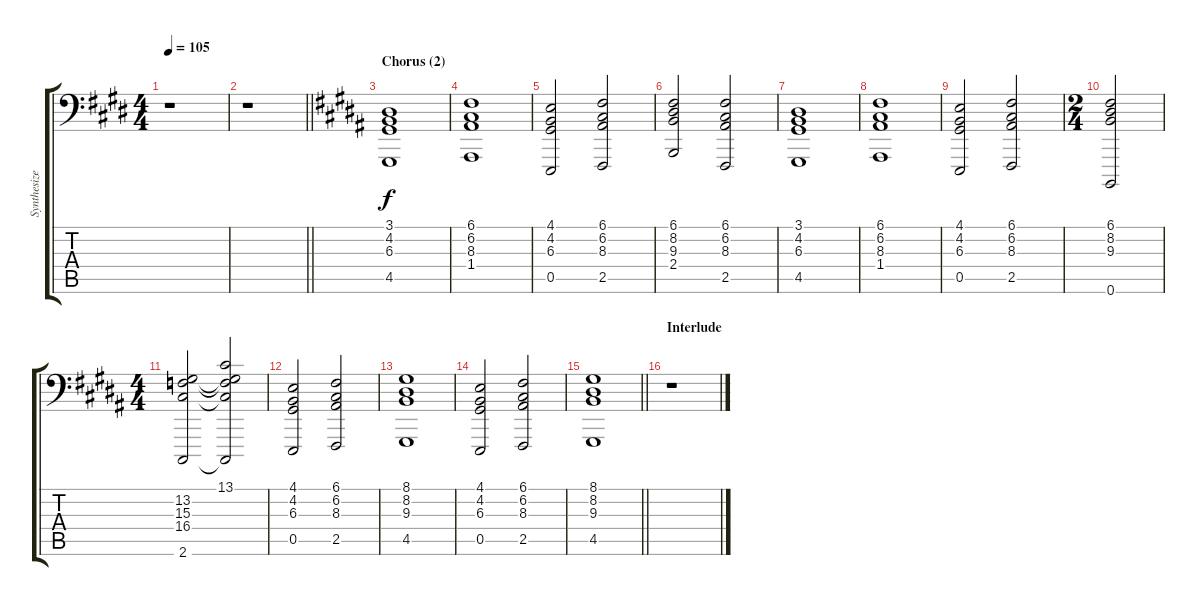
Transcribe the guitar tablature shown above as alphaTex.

\track ("Synthesizer Pad" "Synthesize") {instrument pad3polysynth}
\staff {score tabs}
\tuning (C3 G2 D2 A1 E1 B0) {hide}
\ts (4 4)
\tempo 105
\clef f4
\ks e
r.1{dy f} |
\barLineRight lightlight
r.1 |
\section ("" "Chorus (2)")
\ks g#minor
(3.1 4.2 6.3 4.5).1 |
(6.1 6.2 8.3 1.4).1 |
(4.1 4.2 6.3 0.5).2 (6.1 6.2 8.3 2.5).2 |
(6.1 8.2 9.3 2.4).2 (6.1 6.2 8.3 2.5).2 |
(3.1 4.2 6.3 4.5).1 |
(6.1 6.2 8.3 1.4).1 |
(4.1 4.2 6.3 0.5).2 (6.1 6.2 8.3 2.5).2 |
\ts (2 4)
(6.1 8.2 9.3 0.6).2 |
\ts (4 4)
(13.2 15.3 16.4 2.6).2 (13.1 13.2{t} 15.3{t} 16.4{t} 2.6{t}).2 |
(4.1 4.2 6.3 0.5).2 (6.1 6.2 8.3 2.5).2 |
(8.1 8.2 9.3 4.5).1 |
(4.1 4.2 6.3 0.5).2 (6.1 6.2 8.3 2.5).2 |
\barLineRight lightlight
(8.1 8.2 9.3 4.5).1 |
\section ("" "Interlude")
r.1
